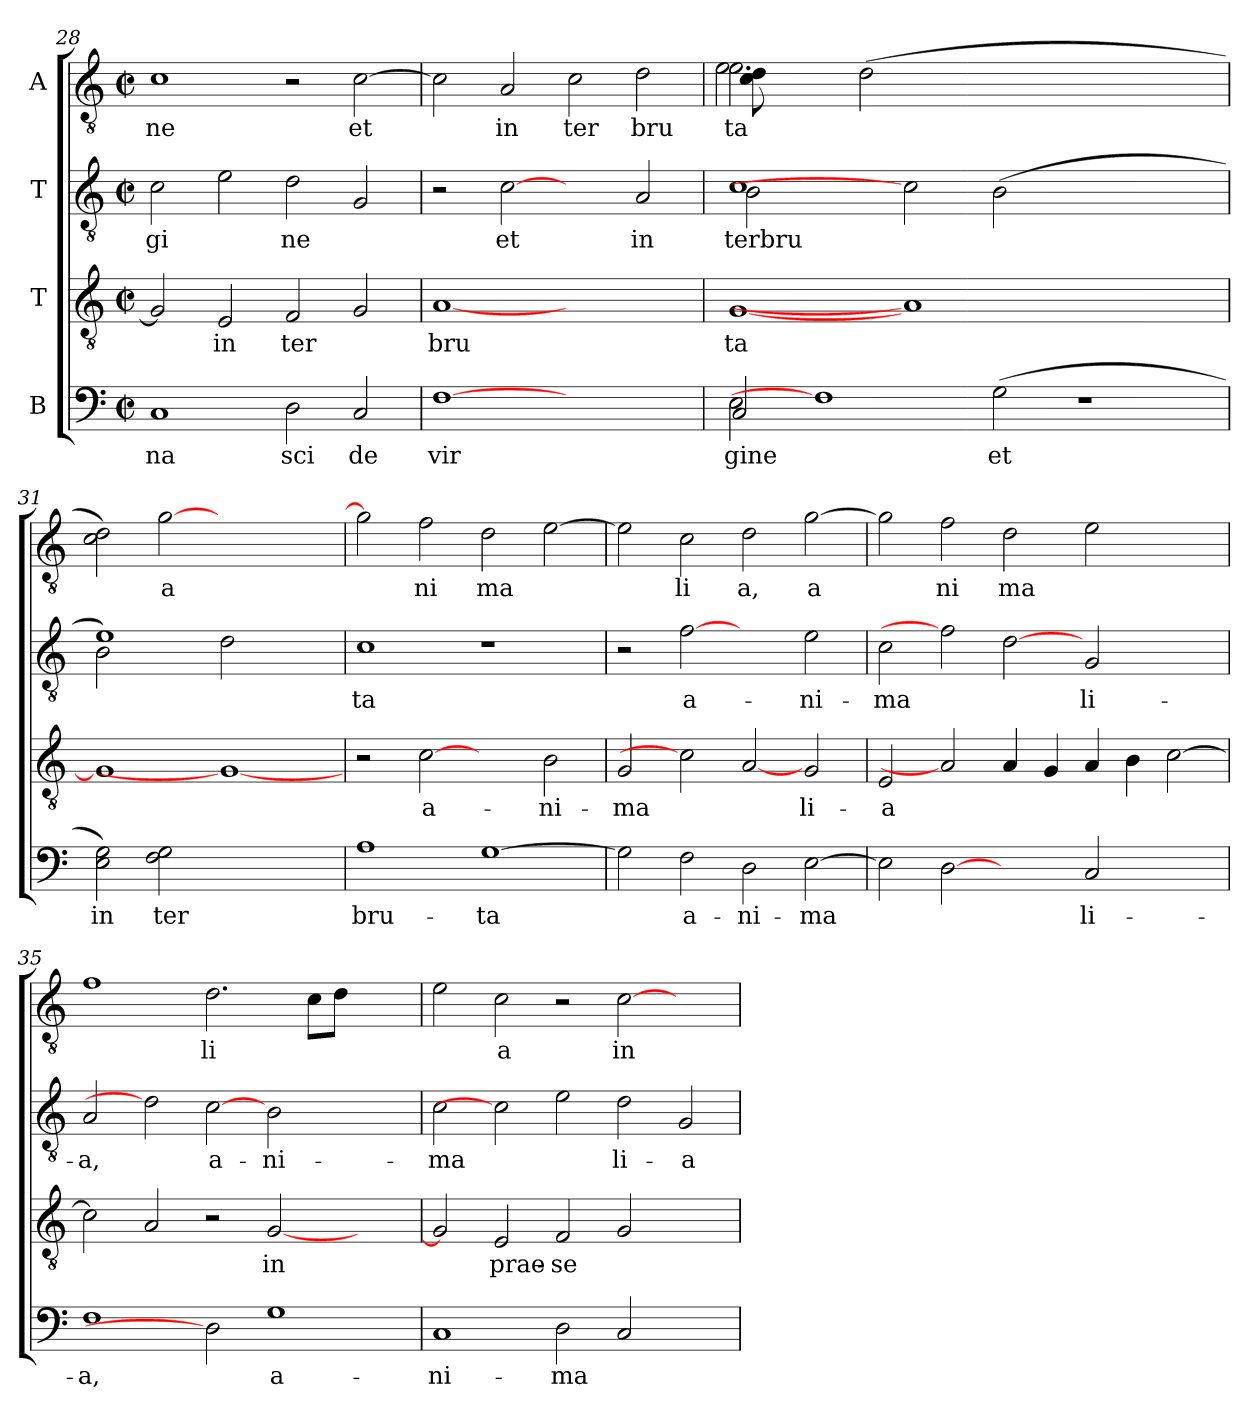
**kern	**text	**kern	**text	**kern	**text	**kern	**text
*part4	*part4	*part3	*part3	*part2	*part2	*part1	*part1
*staff4	*staff4	*staff3	*staff3	*staff2	*staff2	*staff1	*staff1
*I"B	*	*I"T	*	*I"T	*	*I"A	*
*clefF4	*	*clefGv2	*	*clefGv2	*	*clefGv2	*
*k[]	*	*k[]	*	*k[]	*	*k[]	*
*C:	*	*C:	*	*C:	*	*C:	*
*M2/2	*	*M2/2	*	*M2/2	*	*M2/2	*
*met(c|)	*	*met(c|)	*	*met(c|)	*	*met(c|)	*
=28	=28	=28	=28	=28	=28	=28	=28
!	!LO:LY:b:cj	!	!LO:LY:b:cj	!	!LO:LY:b:cj	!	!LO:LY:b:cj
1C	na	2G/]	.	2c\	gi	1c	ne
!	!	!	!LO:LY:b:cj	!	!LO:LY:b:cj	!	!
.	.	2E/	in	2e\	.	.	.
!	!LO:LY:b:cj	!	!LO:LY:b:cj	!	!LO:LY:b:cj	!	!
2D\	sci	2F/	ter	2d\	ne	2r	.
!	!LO:LY:b:cj	!	!LO:LY:b:cj	!	!LO:LY:b:cj	!	!LO:LY:b:cj
2C/	de	2G/	.	2G/	.	[>2c\	et
=29	=29	=29	=29	=29	=29	=29	=29
!	!LO:LY:b:cj	!	!LO:LY:b:cj	!	!	!	!LO:LY:b:cj
[1F	vir	[1A	bru	2r	.	2c\]	.
!	!	!	!	!	!LO:LY:b:cj	!	!LO:LY:b:cj
.	.	.	.	[2c	et	2A/	in
!	!	!	!	!	!	!	!LO:LY:b:cj
1ryy	.	1ryy	.	2ryy	.	2c\	ter
!	!	!	!	!	!LO:LY:b:cj	!	!LO:LY:b:cj
.	.	.	.	2A/	in	2d\	bru
=30	=30	=30	=30	=30	=30	=30	=30
*^	*	*	*	*	*	*	*
!	!	!LO:LY:b:cj	!	!LO:LY:b:cj	!	!LO:LY:b:cj	!	!LO:LY:b:cj
*	*	*	*	*	*^	*	*^	*
*	*	*	*	*	*	*	*	*	*^	*
2E\	2C/	gine	[<1G	ta	1c	2B\	terbru	2.e\	2e\	8d\ 8c\	ta
.	.	.	.	.	.	.	.	.	.	1..ryy	.
1F]	1ryy	.	.	.	.	1ryy	.	.	1..ryy	.	.
!	!	!	!	!	!	!	!	!	!	!	!LO:LY:b:cj
.	.	.	.	.	.	.	.	(>2d\	.	.	.
.	.	.	1A]	.	2c]	.	.	.	.	.	.
.	.	.	.	.	.	.	.	1..ryy	.	.	.
!	!	!LO:LY:b:cj	!	!	!	!	!LO:LY:b:cj	!	!	!	!
(>2G\	1.ryy	et	.	.	(>2B\	1.ryy	.	.	.	.	.
.	.	.	.	.	.	.	.	.	.	1ryy	.
1r	.	.	1ryy	.	1ryy	.	.	.	.	.	.
.	.	.	.	.	.	.	.	.	2.ryy	.	.
.	.	.	.	.	.	.	.	.	.	8ryy	.
*v	*v	*	*	*	*	*	*	*	*	*	*
=31	=31	=31	=31	=31	=31	=31	=31	=31	=31	=31
!	!LO:LY:b:cj	!	!LO:LY:b:cj	!	!	!LO:LY:b:cj	!	!	!	!LO:LY:b:cj
*	*	*	*	*	*	*	*v	*v	*v	*
2G\ 2E\)	in	1G]	.	1e	2B\)	.	2d\ 2c\)	.
!	!LO:LY:b:cj	!	!	!	!	!	!	!LO:LY:b:cj
2F\ 2G\	ter	.	.	.	2ryy	.	[>2g\	a
!	!	!	!	!	!	!LO:LY:b:cj	!	!
1ryy	.	1G_	.	2d\	1ryy	.	1ryy	.
.	.	.	.	2ryy	.	.	.	.
*	*	*	*	*v	*v	*	*	*
!!LO:LB:g=z
=32	=32	=32	=32	=32	=32	=32	=32
!	!LO:LY:b:cj	!	!	!	!LO:LY:b:cj	!	!LO:LY:b:cj
1A	bru-	2r	.	1c	ta	2g\]	.
!	!	!	!LO:LY:b:cj	!	!	!	!LO:LY:b:cj
.	.	[2c	a-	.	.	2f\	ni
!	!LO:LY:b:cj	!	!	!	!	!	!LO:LY:b:cj
[>1G	-ta	2ryy	.	1r	.	2d\	ma
!	!	!	!LO:LY:b:cj	!	!	!	!LO:LY:b:cj
.	.	2B\	-ni-	.	.	[>2e\	.
=33	=33	=33	=33	=33	=33	=33	=33
!	!LO:LY:b:cj	!	!LO:LY:b:cj	!	!	!	!LO:LY:b:cj
2G\]	.	2G/	-ma-	2r	.	2e\]	.
!	!LO:LY:b:cj	!	!	!	!LO:LY:b:cj	!	!LO:LY:b:cj
2F\	a-	2c]	.	[2f	a-	2c\	li
!	!LO:LY:b:cj	!	!LO:LY:b:cj	!	!	!	!LO:LY:b:cj
2D\	-ni-	[2A	--	2ryy	.	2d\	a,
!	!LO:LY:b:cj	!	!LO:LY:b:cj	!	!LO:LY:b:cj	!	!LO:LY:b:cj
[>2E\	-ma-	2G/	-li-	2e\	-ni-	[>2g\	a
=34	=34	=34	=34	=34	=34	=34	=34
!	!LO:LY:b:cj	!	!LO:LY:b:cj	!	!LO:LY:b:cj	!	!LO:LY:b:cj
2E\]	--	2E/	-a	2c\	-ma-	2g\]	.
!	!LO:LY:b:cj	!	!	!	!	!	!LO:LY:b:cj
[2D	--	2A]	.	2f]	.	2f\	ni
!	!	!	!LO:LY:b:cj	!	!LO:LY:b:cj	!	!LO:LY:b:cj
2ryy	.	4A/	.	[2d	--	2d\	ma
!	!	!	!LO:LY:b:cj	!	!	!	!
.	.	4G/	.	.	.	.	.
!	!LO:LY:b:cj	!	!LO:LY:b:cj	!	!LO:LY:b:cj	!	!LO:LY:b:cj
2C/	-li-	4A/	.	2G/	-li-	2e\	.
!	!	!	!LO:LY:b:cj	!	!	!	!
.	.	4B\	.	.	.	.	.
!	!	!	!LO:LY:b:cj	!	!	!	!
2ryy	.	[>2c\	.	2ryy	.	2ryy	.
=35	=35	=35	=35	=35	=35	=35	=35
!	!LO:LY:b:cj	!	!LO:LY:b:cj	!	!LO:LY:b:cj	!	!LO:LY:b:cj
1F	-a,	2c\]	.	2A/	-a,	1f	.
!	!	!	!LO:LY:b:cj	!	!	!	!
.	.	2A/	.	2d]	.	.	.
!	!	!	!	!	!LO:LY:b:cj	!	!LO:LY:b:cj
2D]	.	2r	.	[2c	a-	2.d\	li
!	!LO:LY:b:cj	!	!LO:LY:b:cj	!	!LO:LY:b:cj	!	!
1G	a-	[<2G/	in	2B\	-ni-	.	.
!	!	!	!	!	!	!	!LO:LY:b:cj
.	.	.	.	.	.	8c\L	.
!	!	!	!	!	!	!	!LO:LY:b:cj
.	.	.	.	.	.	8d\J	.
.	.	2ryy	.	2ryy	.	2ryy	.
=36	=36	=36	=36	=36	=36	=36	=36
!	!LO:LY:b:cj	!	!LO:LY:b:cj	!	!LO:LY:b:cj	!	!LO:LY:b:cj
1C	-ni-	2G/]	.	2c\	-ma-	2e\	.
!	!	!	!LO:LY:b:cj	!	!	!	!LO:LY:b:cj
.	.	2E/	prae-	2c]	.	2c\	a
!	!LO:LY:b:cj	!	!LO:LY:b:cj	!	!LO:LY:b:cj	!	!
2D\	-ma-	2F/	-se-	2e\	--	2r	.
!	!LO:LY:b:cj	!	!LO:LY:b:cj	!	!LO:LY:b:cj	!	!LO:LY:b:cj
2C/	--	2G/	--	2d\	-li-	[>2c\	in
!	!	!	!	!	!LO:LY:b:cj	!	!
2ryy	.	2ryy	.	2G/	-a	2ryy	.
=	=	=	=	=	=	=	=
*-	*-	*-	*-	*-	*-	*-	*-
